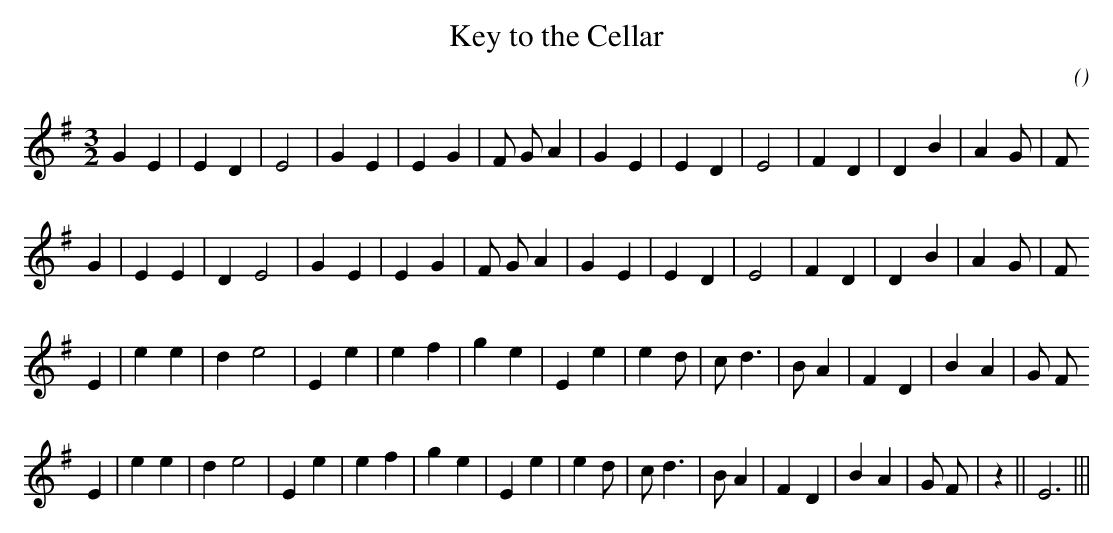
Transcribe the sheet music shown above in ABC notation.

X:1
T: Key to the Cellar
C:
O:
M:3/2
K:Em
K:Em
M:3/2
L:1/16
G4 E4 |E4 D4 |E8 |G4 E4 |E4 G4 |F2 G2 A4 |G4 E4 |E4 D4 |E8 |F4 D4 |D4 B4 |A4 G2 |F2
G4 |E4 E4 |D4 E8 |G4 E4 |E4 G4 |F2 G2 A4 |G4 E4 |E4 D4 |E8 |F4 D4 |D4 B4 |A4 G2 |F2
E4 |e4 e4 |d4 e8 |E4 e4 |e4 f4 |g4 e4 |E4 e4 |e4 d2 |c2 d6 |B2 A4 |F4 D4 |B4 A4 |G2 F2
E4 |e4 e4 |d4 e8 |E4 e4 |e4 f4 |g4 e4 |E4 e4 |e4 d2 |c2 d6 |B2 A4 |F4 D4 |B4 A4 |G2 F2 |z4 ||E12 |||
